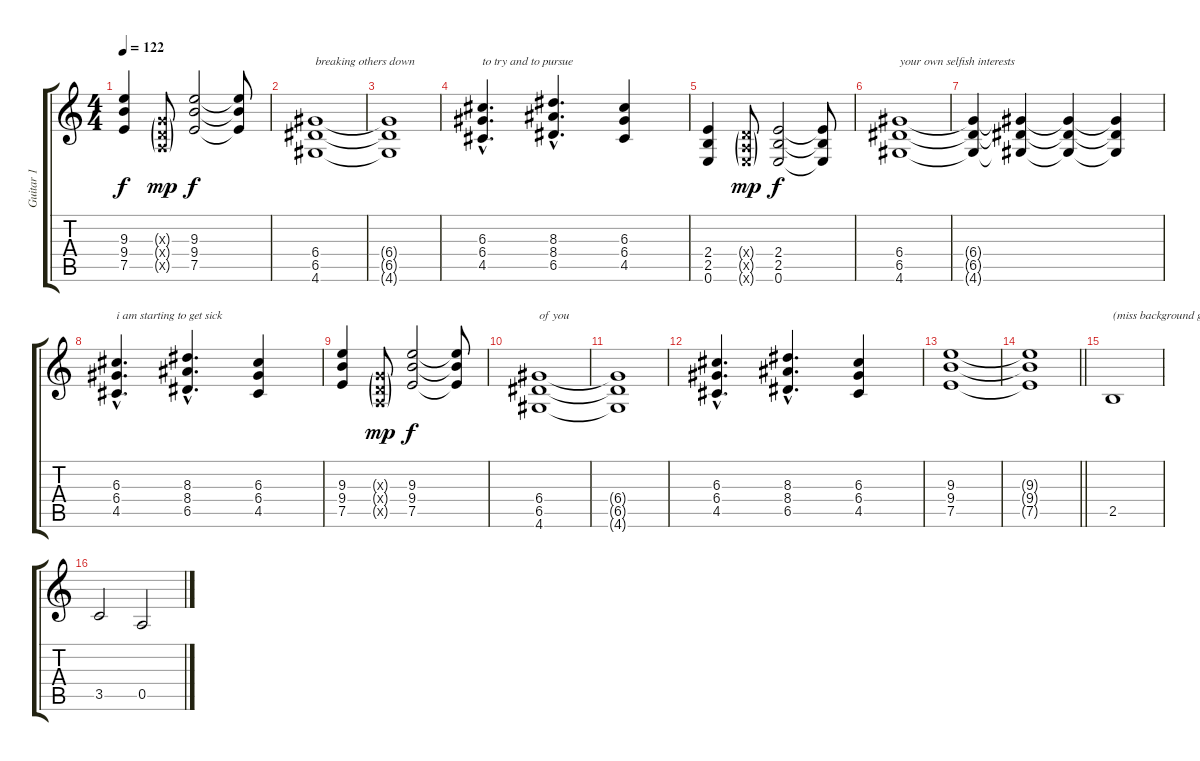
\track ("Guitar 1" "Guitar 1") {instrument overdrivenguitar}
\staff {score tabs}
\tuning (E4 B3 G3 D3 A2 E2) {hide}
\ts (4 4)
\tempo 122
\clef g2
\ks c
(9.3 9.4 7.5).4{dy f} (0.3{g x} 0.4{g x} 0.5{g x}).8{dy mp} (9.3 9.4 7.5).2{dy f} (9.3{t} 9.4{t} 7.5{t}).8 |
(6.4 6.5 4.6).1{txt "breaking others down"} |
(6.4{t} 6.5{t} 4.6{t}).1 |
(6.3{hac} 6.4{hac} 4.5{hac}).4{d txt "to try and to pursue"} (8.3{hac} 8.4{hac} 6.5{hac}).4{d} (6.3 6.4 4.5).4 |
(2.4 2.5 0.6).4 (0.4{g x} 0.5{g x} 0.6{g x}).8{dy mp} (2.4 2.5 0.6).2{dy f} (2.4{t} 2.5{t} 0.6{t}).8 |
(6.4 6.5 4.6).1{txt "your own selfish interests"} |
(6.4{t} 6.5{t} 4.6{t}).4 (6.4{t} 6.5{t} 4.6{t}).4 (6.4{t} 6.5{t} 4.6{t}).4 (6.4{t} 6.5{t} 4.6{t}).4 |
(6.3{hac} 6.4{hac} 4.5{hac}).4{d txt "i am starting to get sick"} (8.3{hac} 8.4{hac} 6.5{hac}).4{d} (6.3 6.4 4.5).4 |
(9.3 9.4 7.5).4 (0.3{g x} 0.4{g x} 0.5{g x}).8{dy mp} (9.3 9.4 7.5).2{dy f} (9.3{t} 9.4{t} 7.5{t}).8 |
(6.4 6.5 4.6).1{txt "of you"} |
(6.4{t} 6.5{t} 4.6{t}).1 |
(6.3{hac} 6.4{hac} 4.5{hac}).4{d} (8.3{hac} 8.4{hac} 6.5{hac}).4{d} (6.3 6.4 4.5).4 |
(9.3 9.4 7.5).1 |
\barLineRight lightlight
(9.3{t} 9.4{t} 7.5{t}).1 |
2.5.1{txt "(miss background guitar riff)"} |
3.5.2 0.5.2
